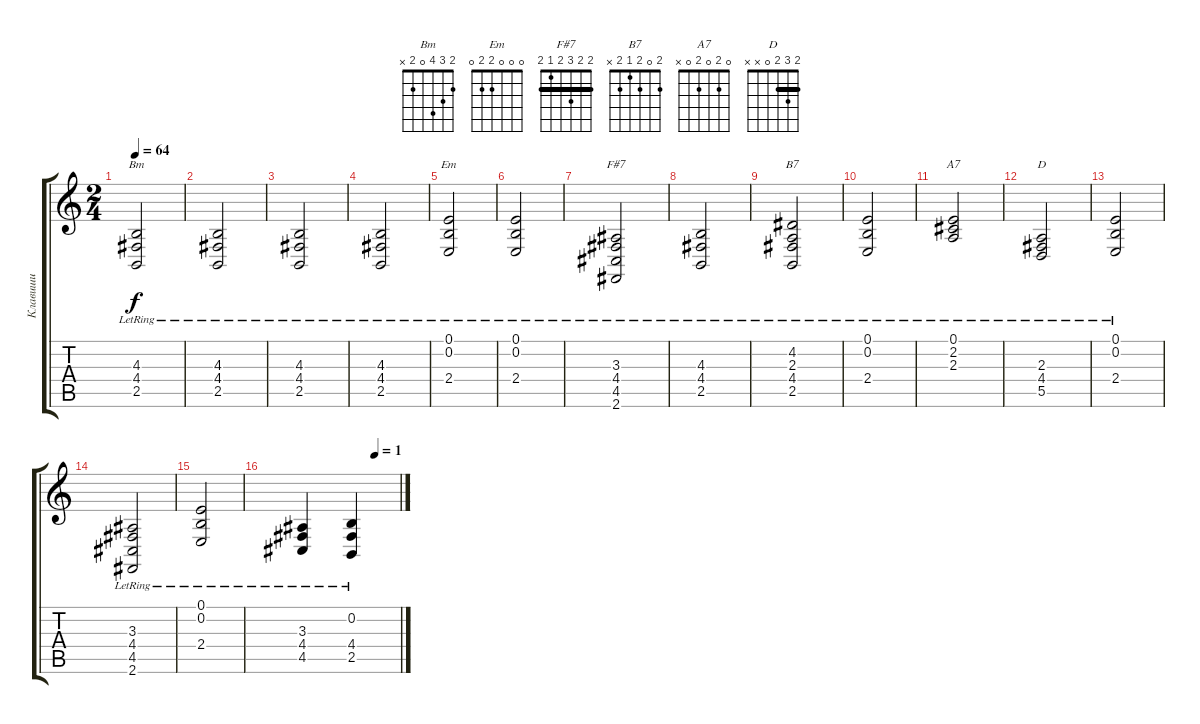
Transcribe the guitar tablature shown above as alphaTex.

\track ("Клавиши" "Клавиши") {instrument stringensemble1}
\staff {score tabs}
\tuning (E4 B3 G3 D3 A2 E2) {hide}
\chord ("Bm" 2 3 4 0 2 x)
\chord ("Em" 0 0 0 2 2 0)
\chord ("F#7" 2 2 3 2 1 2) {barre 2}
\chord ("B7" 2 0 2 1 2 x)
\chord ("A7" 0 2 0 2 0 x)
\chord ("D" 2 3 2 0 x x) {barre 2}
\ts (2 4)
\tempo 64
\clef g2
\ks c
(4.3{lr} 4.4{lr} 2.5{lr}).2{ch "Bm" dy f} |
(4.3{lr} 4.4{lr} 2.5{lr}).2 |
(4.3{lr} 4.4{lr} 2.5{lr}).2 |
(4.3{lr} 4.4{lr} 2.5{lr}).2 |
(0.1{lr} 0.2{lr} 2.4{lr}).2{ch "Em"} |
(0.1{lr} 0.2{lr} 2.4{lr}).2 |
(3.3{lr} 4.4{lr} 4.5{lr} 2.6{lr}).2{ch "F#7"} |
(4.3{lr} 4.4{lr} 2.5{lr}).2 |
(4.2{lr} 2.3{lr} 4.4{lr} 2.5{lr}).2{ch "B7"} |
(0.1{lr} 0.2{lr} 2.4{lr}).2 |
(0.1{lr} 2.2{lr} 2.3{lr}).2{ch "A7"} |
(2.3{lr} 4.4{lr} 5.5{lr}).2{ch "D"} |
(0.1{lr} 0.2{lr} 2.4{lr}).2 |
(3.3{lr} 4.4{lr} 4.5{lr} 2.6{lr}).2 |
(0.1{lr} 0.2{lr} 2.4{lr}).2 |
\tempo (1 0.75)
(3.3{lr} 4.4{lr} 4.5{lr}).4 (0.2{lr} 4.4{lr} 2.5{lr}).4
